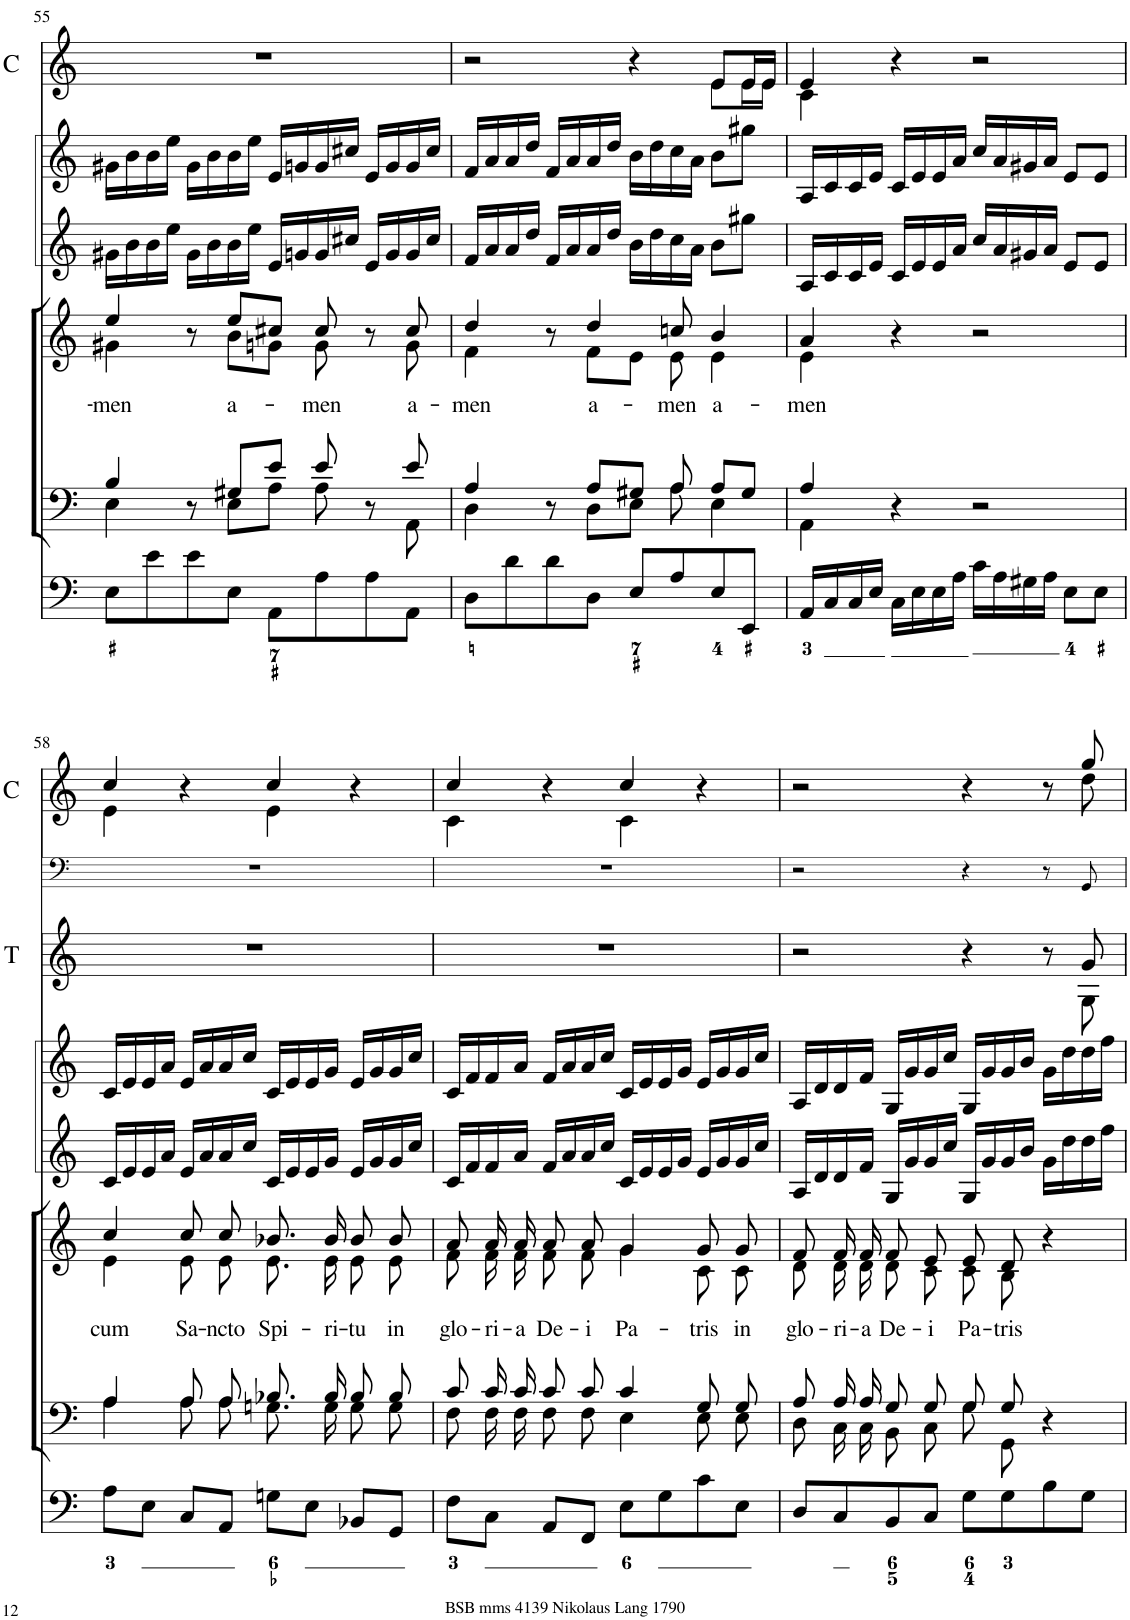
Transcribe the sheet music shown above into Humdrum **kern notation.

**kern	**kern	**kern	**text	**kern	**kern	**kern	**kern	**kern
*part8	*part7	*part6	*part6	*part5	*part4	*part3	*part2	*part1
*staff8	*staff7	*staff6	*staff6	*staff5	*staff4	*staff3	*staff2	*staff1
*I"Organ	*I"Voice	*I"Voice	*	*I"Violin	*I"Violini	*I"Trombe	*I"Timpani	*I"Clarini in C
*	*	*	*	*I'Vln	*I'Vln	*I'T	*I'Timp	*I'C
!!LO:PB:g=z
*clefF4	*clefF4	*clefG2	*	*clefG2	*clefG2	*clefG2	*clefF4	*clefG2
*k[]	*k[]	*k[]	*	*k[]	*k[]	*k[]	*k[]	*k[]
*M4/4	*M4/4	*M4/4	*	*M4/4	*M4/4	*M4/4	*M4/4	*M4/4
*met(c)	*met(c)	*met(c)	*	*met(c)	*met(c)	*met(c)	*met(c)	*met(c)
=55	=55	=55	=55	=55	=55	=55	=55	=55
*	*^	*	*	*	*	*	*	*
!	!	!	!	!LO:LY:b	!	!	!	!	!
*	*	*	*^	*	*	*	*	*	*
8E\L	4B/	4E\	4ee/	4g#X\	-men	16g#X\LL	16g#X\LL	1r	1r	1r
.	.	.	.	.	.	16b\	16b\	.	.	.
8e\	.	.	.	.	.	16b\	16b\	.	.	.
.	.	.	.	.	.	16ee\JJ	16ee\JJ	.	.	.
8e\	8r	8ryy	8r	8ryy	.	16g#\LL	16g#\LL	.	.	.
.	.	.	.	.	.	16b\	16b\	.	.	.
!	!	!	!	!	!LO:LY:b	!	!	!	!	!
8E\J	8G#X/L	8E\L	8ee/L	8b\L	a-	16b\	16b\	.	.	.
.	.	.	.	.	.	16ee\JJ	16ee\JJ	.	.	.
8AA\L	8e/J	8A\J	8cc#X/J	8gn\J	.	16e/LL	16e/LL	.	.	.
.	.	.	.	.	.	16gn/	16gn/	.	.	.
!	!	!	!	!	!LO:LY:b	!	!	!	!	!
8A\	8e/	8A\	8cc#/	8g\	-men	16g/	16g/	.	.	.
.	.	.	.	.	.	16cc#X/JJ	16cc#X/JJ	.	.	.
8A\	8r	8ryy	8r	8ryy	.	16e/LL	16e/LL	.	.	.
.	.	.	.	.	.	16g/	16g/	.	.	.
!	!	!	!	!	!LO:LY:b	!	!	!	!	!
8AA\J	8e/	8AA\	8cc#/	8g\	a-	16g/	16g/	.	.	.
.	.	.	.	.	.	16cc#/JJ	16cc#/JJ	.	.	.
=56	=56	=56	=56	=56	=56	=56	=56	=56	=56	=56
!	!	!	!	!	!LO:LY:b	!	!	!	!	!
*	*	*	*	*	*	*	*	*	*	*^
8D\L	4A/	4D\	4dd/	4f\	-men	16f/LL	16f/LL	1r	1r	2r	2.ryy
.	.	.	.	.	.	16a/	16a/	.	.	.	.
8d\	.	.	.	.	.	16a/	16a/	.	.	.	.
.	.	.	.	.	.	16dd/JJ	16dd/JJ	.	.	.	.
8d\	8r	8ryy	8r	8ryy	.	16f/LL	16f/LL	.	.	.	.
.	.	.	.	.	.	16a/	16a/	.	.	.	.
!	!	!	!	!	!LO:LY:b	!	!	!	!	!	!
8D\J	8A/L	8D\L	4dd/	8f\L	a-	16a/	16a/	.	.	.	.
.	.	.	.	.	.	16dd/JJ	16dd/JJ	.	.	.	.
8E/L	8G#X/J	8E\J	.	8e\J	.	16b\LL	16b\LL	.	.	4r	.
.	.	.	.	.	.	16dd\	16dd\	.	.	.	.
!	!	!	!	!	!LO:LY:b	!	!	!	!	!	!
8A/	8A/	8A\	8ccn/	8e\	-men	16cc\	16cc\	.	.	.	.
.	.	.	.	.	.	16a\JJ	16a\JJ	.	.	.	.
!	!	!	!	!	!LO:LY:b	!	!	!	!	!	!
8E/	8A/L	4E\	4b/	4e\	a-	8b\L	8b\L	.	.	8e/L	8e!\L
8EE/J	8G#/J	.	.	.	.	8gg#X\J	8gg#X\J	.	.	16e/L	16e!\L
.	.	.	.	.	.	.	.	.	.	16e/JJ	16e!\JJ
=57	=57	=57	=57	=57	=57	=57	=57	=57	=57	=57	=57
!	!	!	!	!	!LO:LY:b	!	!	!	!	!	!
16AA/LL	4A/	4AA\	4a/	4e\	-men	16A/LL	16A/LL	1r	1r	4e/	4c\
16C/	.	.	.	.	.	16c/	16c/	.	.	.	.
16C/	.	.	.	.	.	16c/	16c/	.	.	.	.
16E/JJ	.	.	.	.	.	16e/JJ	16e/JJ	.	.	.	.
16C\LL	4r	2.ryy	4r	2.ryy	.	16c/LL	16c/LL	.	.	4r	2.ryy
16E\	.	.	.	.	.	16e/	16e/	.	.	.	.
16E\	.	.	.	.	.	16e/	16e/	.	.	.	.
16A\JJ	.	.	.	.	.	16a/JJ	16a/JJ	.	.	.	.
16c\LL	2r	.	2r	.	.	16cc/LL	16cc/LL	.	.	2r	.
16A\	.	.	.	.	.	16a/	16a/	.	.	.	.
16G#X\	.	.	.	.	.	16g#X/	16g#X/	.	.	.	.
16A\JJ	.	.	.	.	.	16a/JJ	16a/JJ	.	.	.	.
8E\L	.	.	.	.	.	8e/L	8e/L	.	.	.	.
8E\J	.	.	.	.	.	8e/J	8e/J	.	.	.	.
!!LO:LB:g=z	!!
=58	=58	=58	=58	=58	=58	=58	=58	=58	=58	=58	=58
!	!	!	!	!	!LO:LY:b	!	!	!	!	!	!
8A\L	4A/	4A\	4cc/	4e\	cum	16c/LL	16c/LL	1r	1r	4cc/	4e\
.	.	.	.	.	.	16e/	16e/	.	.	.	.
8E\J	.	.	.	.	.	16e/	16e/	.	.	.	.
.	.	.	.	.	.	16a/JJ	16a/JJ	.	.	.	.
!	!	!	!	!	!LO:LY:b	!	!	!	!	!	!
8C/L	8A/	8A\	8cc/	8e\	Sa-	16e/LL	16e/LL	.	.	4r	4ryy
.	.	.	.	.	.	16a/	16a/	.	.	.	.
!	!	!	!	!	!LO:LY:b	!	!	!	!	!	!
8AA/J	8A/	8A\	8cc/	8e\	-ncto	16a/	16a/	.	.	.	.
.	.	.	.	.	.	16cc/JJ	16cc/JJ	.	.	.	.
!	!	!	!	!	!LO:LY:b	!	!	!	!	!	!
8Gn\L	8.B-X/	8.Gn\	8.b-X/	8.e\	Spi-	16c/LL	16c/LL	.	.	4cc/	4e\
.	.	.	.	.	.	16e/	16e/	.	.	.	.
8E\J	.	.	.	.	.	16e/	16e/	.	.	.	.
!	!	!	!	!	!LO:LY:b	!	!	!	!	!	!
.	16B-/	16G\	16b-/	16e\	-ri-	16g/JJ	16g/JJ	.	.	.	.
!	!	!	!	!	!LO:LY:b	!	!	!	!	!	!
8BB-X/L	8B-/	8G\	8b-/	8e\	-tu	16e/LL	16e/LL	.	.	4r	4ryy
.	.	.	.	.	.	16g/	16g/	.	.	.	.
!	!	!	!	!	!LO:LY:b	!	!	!	!	!	!
8GG/J	8B-/	8G\	8b-/	8e\	in	16g/	16g/	.	.	.	.
.	.	.	.	.	.	16cc/JJ	16cc/JJ	.	.	.	.
=59	=59	=59	=59	=59	=59	=59	=59	=59	=59	=59	=59
!	!	!	!	!	!LO:LY:b	!	!	!	!	!	!
8F\L	8c/	8F\	8a/	8f\	glo-	16c/LL	16c/LL	1r	1r	4cc/	4c\
.	.	.	.	.	.	16f/	16f/	.	.	.	.
!	!	!	!	!	!LO:LY:b	!	!	!	!	!	!
8C\J	16c/	16F\	16a/	16f\	-ri-	16f/	16f/	.	.	.	.
!	!	!	!	!	!LO:LY:b	!	!	!	!	!	!
.	16c/	16F\	16a/	16f\	-a	16a/JJ	16a/JJ	.	.	.	.
!	!	!	!	!	!LO:LY:b	!	!	!	!	!	!
8AA/L	8c/	8F\	8a/	8f\	De-	16f/LL	16f/LL	.	.	4r	4ryy
.	.	.	.	.	.	16a/	16a/	.	.	.	.
!	!	!	!	!	!LO:LY:b	!	!	!	!	!	!
8FF/J	8c/	8F\	8a/	8f\	-i	16a/	16a/	.	.	.	.
.	.	.	.	.	.	16cc/JJ	16cc/JJ	.	.	.	.
!	!	!	!	!	!LO:LY:b	!	!	!	!	!	!
8E\L	4c/	4E\	4g/	4g\	Pa-	16c/LL	16c/LL	.	.	4cc/	4c\
.	.	.	.	.	.	16e/	16e/	.	.	.	.
8G\	.	.	.	.	.	16e/	16e/	.	.	.	.
.	.	.	.	.	.	16g/JJ	16g/JJ	.	.	.	.
!	!	!	!	!	!LO:LY:b	!	!	!	!	!	!
8c\	8G/	8E\	8g/	8c\	-tris	16e/LL	16e/LL	.	.	4r	4ryy
.	.	.	.	.	.	16g/	16g/	.	.	.	.
!	!	!	!	!	!LO:LY:b	!	!	!	!	!	!
8E\J	8G/	8E\	8g/	8c\	in	16g/	16g/	.	.	.	.
.	.	.	.	.	.	16cc/JJ	16cc/JJ	.	.	.	.
=60	=60	=60	=60	=60	=60	=60	=60	=60	=60	=60	=60
!	!	!	!	!	!LO:LY:b	!	!	!	!	!	!
*	*	*	*	*	*	*	*	*^	*	*	*
8D/L	8A/	8D\	8f/	8d\	glo-	16A/LL	16A/LL	2r	2..ryy	2r	2r	2..ryy
.	.	.	.	.	.	16d/	16d/	.	.	.	.	.
!	!	!	!	!	!LO:LY:b	!	!	!	!	!	!	!
8C/	16A/	16C\	16f/	16d\	-ri-	16d/	16d/	.	.	.	.	.
!	!	!	!	!	!LO:LY:b	!	!	!	!	!	!	!
.	16A/	16C\	16f/	16d\	-a	16f/JJ	16f/JJ	.	.	.	.	.
!	!	!	!	!	!LO:LY:b	!	!	!	!	!	!	!
8BB/	8G/	8BB\	8f/	8d\	De-	16G/LL	16G/LL	.	.	.	.	.
.	.	.	.	.	.	16g/	16g/	.	.	.	.	.
!	!	!	!	!	!LO:LY:b	!	!	!	!	!	!	!
8C/J	8G/	8C\	8e/	8c\	-i	16g/	16g/	.	.	.	.	.
.	.	.	.	.	.	16cc/JJ	16cc/JJ	.	.	.	.	.
!	!	!	!	!	!LO:LY:b	!	!	!	!	!	!	!
8G\L	8G/	8G\	8e/	8c\	Pa-	16G/LL	16G/LL	4r	.	4r	4r	.
.	.	.	.	.	.	16g/	16g/	.	.	.	.	.
!	!	!	!	!	!LO:LY:b	!	!	!	!	!	!	!
8G\	8G/	8GG\	8d/	8B\	-tris	16g/	16g/	.	.	.	.	.
.	.	.	.	.	.	16b/JJ	16b/JJ	.	.	.	.	.
8B\	4r	4ryy	4r	4ryy	.	16g\LL	16g\LL	8r	.	8r	8r	.
.	.	.	.	.	.	16dd\	16dd\	.	.	.	.	.
8G\J	.	.	.	.	.	16dd\	16dd\	8g/	8G\	8GG/	8gg/	8dd\
.	.	.	.	.	.	16ff\JJ	16ff\JJ	.	.	.	.	.
*	*v	*v	*	*	*	*	*	*v	*v	*	*v	*v
*	*	*v	*v	*	*	*	*	*	*
=	=	=	=	=	=	=	=	=
*-	*-	*-	*-	*-	*-	*-	*-	*-
